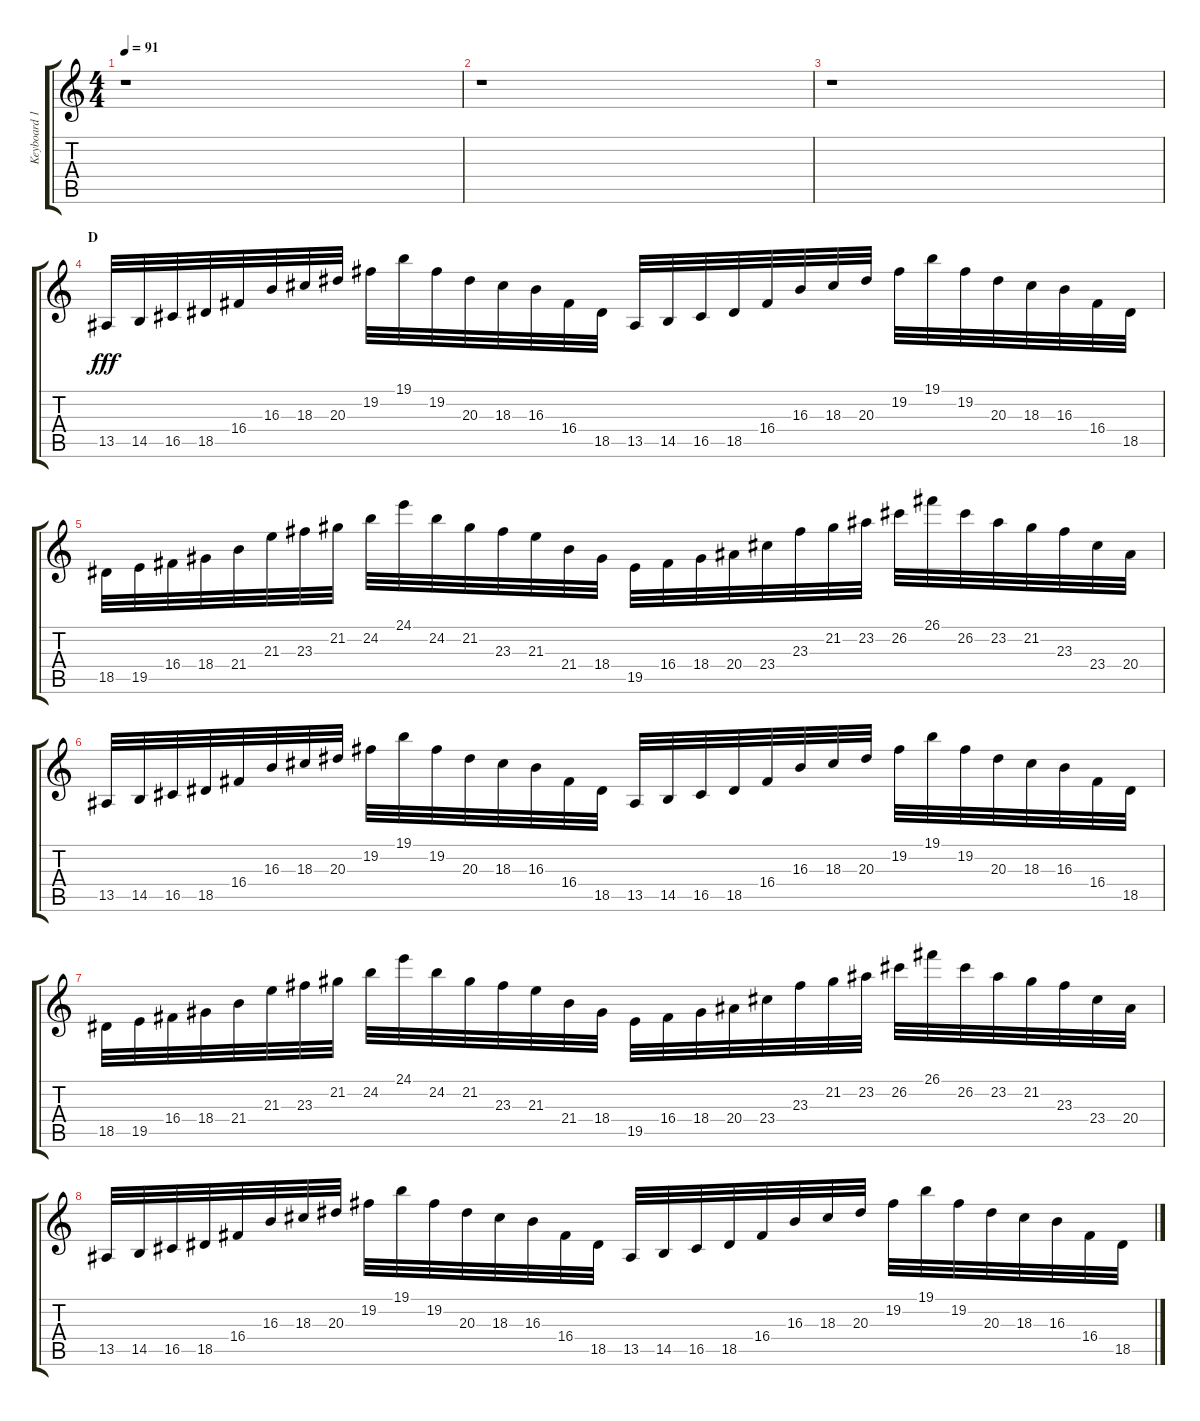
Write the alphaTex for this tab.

\track ("Keyboard 1" "Keyboard 1") {instrument orchestralharp}
\staff {score tabs}
\tuning (E4 B3 G3 D3 A2 E2) {hide}
\ts (4 4)
\tempo 91
\clef g2
\ks c
r.1{dy fff} |
r.1 |
r.1 |
\section ("" "D")
13.5.32 14.5.32 16.5.32 18.5.32 16.4.32 16.3.32 18.3.32 20.3.32 19.2.32 19.1.32 19.2.32 20.3.32 18.3.32 16.3.32 16.4.32 18.5.32 13.5.32 14.5.32 16.5.32 18.5.32 16.4.32 16.3.32 18.3.32 20.3.32 19.2.32 19.1.32 19.2.32 20.3.32 18.3.32 16.3.32 16.4.32 18.5.32 |
18.5.32 19.5.32 16.4.32 18.4.32 21.4.32 21.3.32 23.3.32 21.2.32 24.2.32 24.1.32 24.2.32 21.2.32 23.3.32 21.3.32 21.4.32 18.4.32 19.5.32 16.4.32 18.4.32 20.4.32 23.4.32 23.3.32 21.2.32 23.2.32 26.2.32 26.1.32 26.2.32 23.2.32 21.2.32 23.3.32 23.4.32 20.4.32 |
13.5.32 14.5.32 16.5.32 18.5.32 16.4.32 16.3.32 18.3.32 20.3.32 19.2.32 19.1.32 19.2.32 20.3.32 18.3.32 16.3.32 16.4.32 18.5.32 13.5.32 14.5.32 16.5.32 18.5.32 16.4.32 16.3.32 18.3.32 20.3.32 19.2.32 19.1.32 19.2.32 20.3.32 18.3.32 16.3.32 16.4.32 18.5.32 |
18.5.32 19.5.32 16.4.32 18.4.32 21.4.32 21.3.32 23.3.32 21.2.32 24.2.32 24.1.32 24.2.32 21.2.32 23.3.32 21.3.32 21.4.32 18.4.32 19.5.32 16.4.32 18.4.32 20.4.32 23.4.32 23.3.32 21.2.32 23.2.32 26.2.32 26.1.32 26.2.32 23.2.32 21.2.32 23.3.32 23.4.32 20.4.32 |
13.5.32 14.5.32 16.5.32 18.5.32 16.4.32 16.3.32 18.3.32 20.3.32 19.2.32 19.1.32 19.2.32 20.3.32 18.3.32 16.3.32 16.4.32 18.5.32 13.5.32 14.5.32 16.5.32 18.5.32 16.4.32 16.3.32 18.3.32 20.3.32 19.2.32 19.1.32 19.2.32 20.3.32 18.3.32 16.3.32 16.4.32 18.5.32
